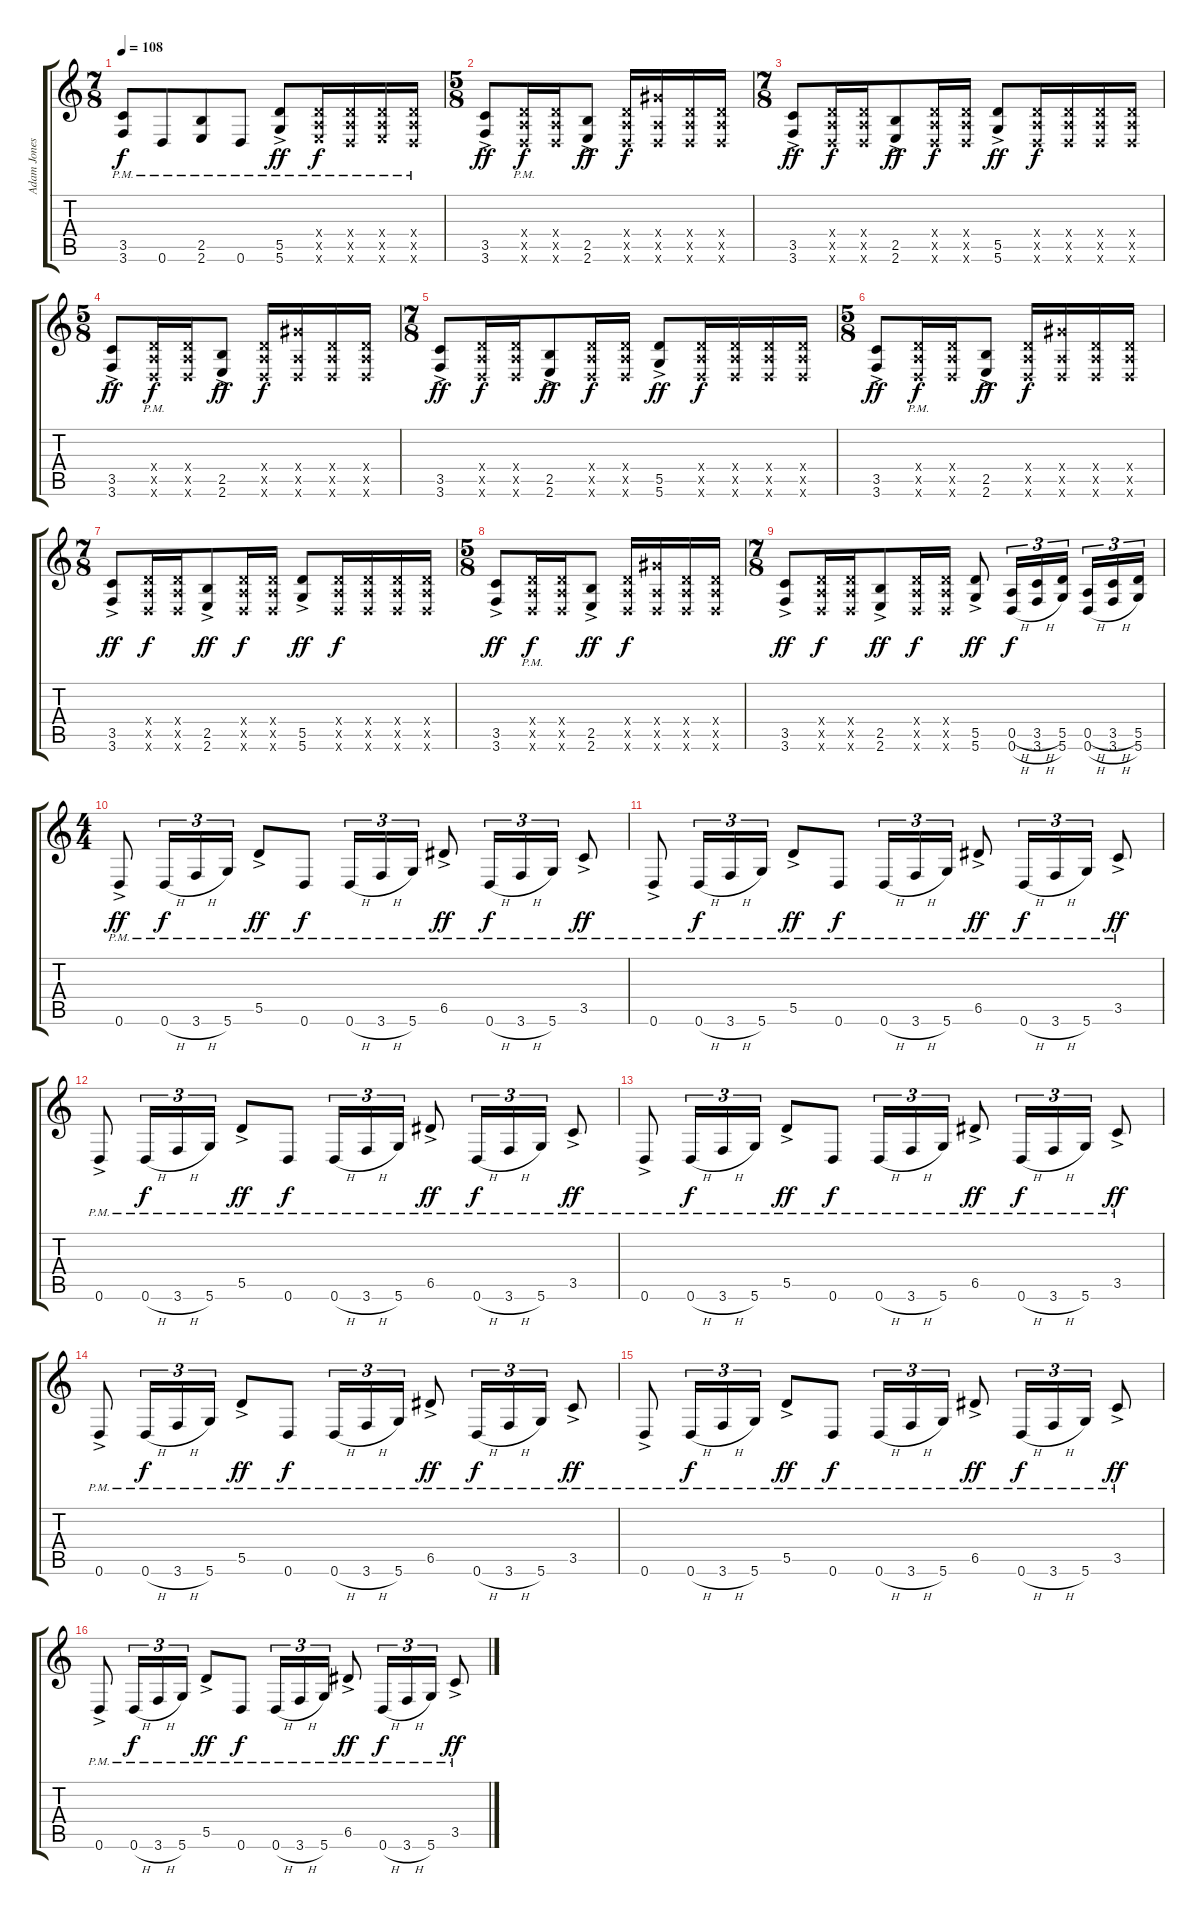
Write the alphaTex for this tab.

\track ("Adam Jones (Guitar I)" "Adam Jones") {instrument distortionguitar}
\staff {score tabs}
\tuning (E4 B3 G3 D3 A2 D2) {hide}
\ts (7 8)
\tempo 108
\clef g2
\ks c
(3.5{pm} 3.6{pm}).8{dy f} 0.6{pm}.8 (2.5{pm} 2.6{pm}).8 0.6{pm}.8 (5.5{ac pm} 5.6{ac pm}).8{dy ff} (0.4{x} 0.5{x} 2.6{pm x}).16{dy f} (0.4{x} 0.5{x} 0.6{pm x}).16 (0.4{x} 0.5{x} 2.6{pm x}).16 (0.4{x} 0.5{x} 0.6{pm x}).16 |
\ts (5 8)
(3.5{ac} 3.6{ac}).8{dy ff} (0.4{x} 0.5{x} 0.6{pm x}).16{dy f} (0.4{x} 0.5{x} 0.6{x}).16 (2.5{ac} 2.6{ac}).8{dy ff} (0.4{x} 0.5{x} 0.6{x}).16{dy f} (6.4{x} 0.5{x} 0.6{x}).16 (0.4{x} 0.5{x} 0.6{x}).16 (0.4{x} 0.5{x} 0.6{x}).16 |
\ts (7 8)
(3.5{ac} 3.6{ac}).8{dy ff} (0.4{x} 0.5{x} 0.6{x}).16{dy f} (0.4{x} 0.5{x} 0.6{x}).16 (2.5{ac} 2.6{ac}).8{dy ff} (0.4{x} 0.5{x} 0.6{x}).16{dy f} (0.4{x} 0.5{x} 0.6{x}).16 (5.5{ac} 5.6{ac}).8{dy ff} (0.4{x} 0.5{x} 0.6{x}).16{dy f} (0.4{x} 0.5{x} 0.6{x}).16 (0.4{x} 0.5{x} 0.6{x}).16 (0.4{x} 0.5{x} 0.6{x}).16 |
\ts (5 8)
(3.5{ac} 3.6{ac}).8{dy ff} (0.4{x} 0.5{x} 0.6{pm x}).16{dy f} (0.4{x} 0.5{x} 0.6{x}).16 (2.5{ac} 2.6{ac}).8{dy ff} (0.4{x} 0.5{x} 0.6{x}).16{dy f} (6.4{x} 0.5{x} 0.6{x}).16 (0.4{x} 0.5{x} 0.6{x}).16 (0.4{x} 0.5{x} 0.6{x}).16 |
\ts (7 8)
(3.5{ac} 3.6{ac}).8{dy ff} (0.4{x} 0.5{x} 0.6{x}).16{dy f} (0.4{x} 0.5{x} 0.6{x}).16 (2.5{ac} 2.6{ac}).8{dy ff} (0.4{x} 0.5{x} 0.6{x}).16{dy f} (0.4{x} 0.5{x} 0.6{x}).16 (5.5{ac} 5.6{ac}).8{dy ff} (0.4{x} 0.5{x} 0.6{x}).16{dy f} (0.4{x} 0.5{x} 0.6{x}).16 (0.4{x} 0.5{x} 0.6{x}).16 (0.4{x} 0.5{x} 0.6{x}).16 |
\ts (5 8)
(3.5{ac} 3.6{ac}).8{dy ff} (0.4{x} 0.5{x} 0.6{pm x}).16{dy f} (0.4{x} 0.5{x} 0.6{x}).16 (2.5{ac} 2.6{ac}).8{dy ff} (0.4{x} 0.5{x} 0.6{x}).16{dy f} (6.4{x} 0.5{x} 0.6{x}).16 (0.4{x} 0.5{x} 0.6{x}).16 (0.4{x} 0.5{x} 0.6{x}).16 |
\ts (7 8)
(3.5{ac} 3.6{ac}).8{dy ff} (0.4{x} 0.5{x} 0.6{x}).16{dy f} (0.4{x} 0.5{x} 0.6{x}).16 (2.5{ac} 2.6{ac}).8{dy ff} (0.4{x} 0.5{x} 0.6{x}).16{dy f} (0.4{x} 0.5{x} 0.6{x}).16 (5.5{ac} 5.6{ac}).8{dy ff} (0.4{x} 0.5{x} 0.6{x}).16{dy f} (0.4{x} 0.5{x} 0.6{x}).16 (0.4{x} 0.5{x} 0.6{x}).16 (0.4{x} 0.5{x} 0.6{x}).16 |
\ts (5 8)
(3.5{ac} 3.6{ac}).8{dy ff} (0.4{x} 0.5{x} 0.6{pm x}).16{dy f} (0.4{x} 0.5{x} 0.6{x}).16 (2.5{ac} 2.6{ac}).8{dy ff} (0.4{x} 0.5{x} 0.6{x}).16{dy f} (6.4{x} 0.5{x} 0.6{x}).16 (0.4{x} 0.5{x} 0.6{x}).16 (0.4{x} 0.5{x} 0.6{x}).16 |
\ts (7 8)
(3.5{ac} 3.6{ac}).8{dy ff} (0.4{x} 0.5{x} 0.6{x}).16{dy f} (0.4{x} 0.5{x} 0.6{x}).16 (2.5{ac} 2.6{ac}).8{dy ff} (0.4{x} 0.5{x} 0.6{x}).16{dy f} (0.4{x} 0.5{x} 0.6{x}).16 (5.5{ac} 5.6{ac}).8{dy ff} (0.5{h} 0.6{h}).16{tu (3 2) dy f} (3.5{h} 3.6{h}).16{tu (3 2)} (5.5 5.6).16{tu (3 2)} (0.5{h} 0.6{h}).16{tu (3 2)} (3.5{h} 3.6{h}).16{tu (3 2)} (5.5 5.6).16{tu (3 2)} |
\ts (4 4)
0.6{ac pm}.8{dy ff} 0.6{h pm}.16{tu (3 2) dy f} 3.6{h pm}.16{tu (3 2)} 5.6{pm}.16{tu (3 2)} 5.5{ac pm}.8{dy ff} 0.6{pm}.8{dy f} 0.6{h pm}.16{tu (3 2)} 3.6{h pm}.16{tu (3 2)} 5.6{pm}.16{tu (3 2)} 6.5{ac pm}.8{dy ff} 0.6{h pm}.16{tu (3 2) dy f} 3.6{h pm}.16{tu (3 2)} 5.6{pm}.16{tu (3 2)} 3.5{ac pm}.8{dy ff} |
0.6{ac pm}.8 0.6{h pm}.16{tu (3 2) dy f} 3.6{h pm}.16{tu (3 2)} 5.6{pm}.16{tu (3 2)} 5.5{ac pm}.8{dy ff} 0.6{pm}.8{dy f} 0.6{h pm}.16{tu (3 2)} 3.6{h pm}.16{tu (3 2)} 5.6{pm}.16{tu (3 2)} 6.5{ac pm}.8{dy ff} 0.6{h pm}.16{tu (3 2) dy f} 3.6{h pm}.16{tu (3 2)} 5.6{pm}.16{tu (3 2)} 3.5{ac pm}.8{dy ff} |
0.6{ac pm}.8 0.6{h pm}.16{tu (3 2) dy f} 3.6{h pm}.16{tu (3 2)} 5.6{pm}.16{tu (3 2)} 5.5{ac pm}.8{dy ff} 0.6{pm}.8{dy f} 0.6{h pm}.16{tu (3 2)} 3.6{h pm}.16{tu (3 2)} 5.6{pm}.16{tu (3 2)} 6.5{ac pm}.8{dy ff} 0.6{h pm}.16{tu (3 2) dy f} 3.6{h pm}.16{tu (3 2)} 5.6{pm}.16{tu (3 2)} 3.5{ac pm}.8{dy ff} |
0.6{ac pm}.8 0.6{h pm}.16{tu (3 2) dy f} 3.6{h pm}.16{tu (3 2)} 5.6{pm}.16{tu (3 2)} 5.5{ac pm}.8{dy ff} 0.6{pm}.8{dy f} 0.6{h pm}.16{tu (3 2)} 3.6{h pm}.16{tu (3 2)} 5.6{pm}.16{tu (3 2)} 6.5{ac pm}.8{dy ff} 0.6{h pm}.16{tu (3 2) dy f} 3.6{h pm}.16{tu (3 2)} 5.6{pm}.16{tu (3 2)} 3.5{ac pm}.8{dy ff} |
0.6{ac pm}.8 0.6{h pm}.16{tu (3 2) dy f} 3.6{h pm}.16{tu (3 2)} 5.6{pm}.16{tu (3 2)} 5.5{ac pm}.8{dy ff} 0.6{pm}.8{dy f} 0.6{h pm}.16{tu (3 2)} 3.6{h pm}.16{tu (3 2)} 5.6{pm}.16{tu (3 2)} 6.5{ac pm}.8{dy ff} 0.6{h pm}.16{tu (3 2) dy f} 3.6{h pm}.16{tu (3 2)} 5.6{pm}.16{tu (3 2)} 3.5{ac pm}.8{dy ff} |
0.6{ac pm}.8 0.6{h pm}.16{tu (3 2) dy f} 3.6{h pm}.16{tu (3 2)} 5.6{pm}.16{tu (3 2)} 5.5{ac pm}.8{dy ff} 0.6{pm}.8{dy f} 0.6{h pm}.16{tu (3 2)} 3.6{h pm}.16{tu (3 2)} 5.6{pm}.16{tu (3 2)} 6.5{ac pm}.8{dy ff} 0.6{h pm}.16{tu (3 2) dy f} 3.6{h pm}.16{tu (3 2)} 5.6{pm}.16{tu (3 2)} 3.5{ac pm}.8{dy ff} |
0.6{ac pm}.8 0.6{h pm}.16{tu (3 2) dy f} 3.6{h pm}.16{tu (3 2)} 5.6{pm}.16{tu (3 2)} 5.5{ac pm}.8{dy ff} 0.6{pm}.8{dy f} 0.6{h pm}.16{tu (3 2)} 3.6{h pm}.16{tu (3 2)} 5.6{pm}.16{tu (3 2)} 6.5{ac pm}.8{dy ff} 0.6{h pm}.16{tu (3 2) dy f} 3.6{h pm}.16{tu (3 2)} 5.6{pm}.16{tu (3 2)} 3.5{ac pm}.8{dy ff}
